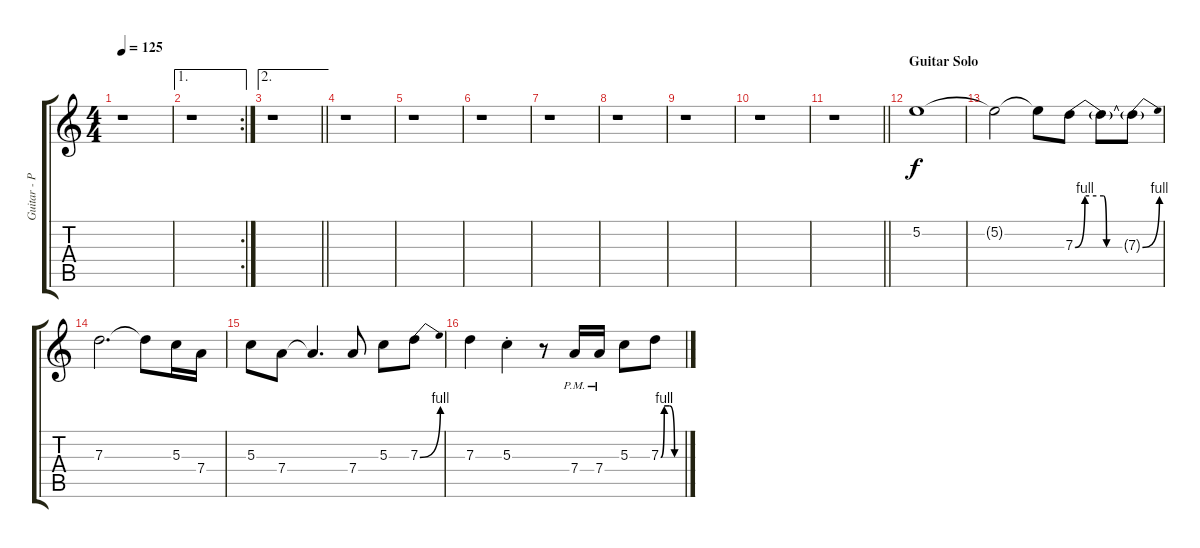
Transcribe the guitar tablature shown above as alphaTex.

\track ("Guitar - Prince" "Guitar - P") {instrument distortionguitar}
\staff {score tabs}
\tuning (E4 B3 G3 D3 A2 E2) {hide}
\ts (4 4)
\tempo 125
\clef g2
\ks c
r.1{dy f} |
\ae 1
\rc 2
r.1 |
\ae 2
\barLineRight lightlight
r.1 |
r.1 |
r.1 |
r.1 |
r.1 |
r.1 |
r.1 |
r.1 |
\barLineRight lightlight
r.1 |
\section ("" "Guitar Solo")
5.2.1 |
5.2{t}.2 5.2{t}.8 7.3{be (custom 0 0 10 4 29 4 32 0 60 0)}.8 7.3{t}.8 7.3{be (bend 0 0 60 4) t}.8 |
7.3.2{d} 7.3{t}.8 5.3.16 7.4.16 |
5.3.8 7.4.8 7.4{t}.4{d} 7.4.8 5.3.8 7.3{be (bend 0 0 60 4)}.8 |
7.3.4 5.3{st}.4 r.8 7.4{pm}.16 7.4{pm}.16 5.3.8 7.3{be (custom 0 0 10 4 25 4 40 0 60 0)}.8
